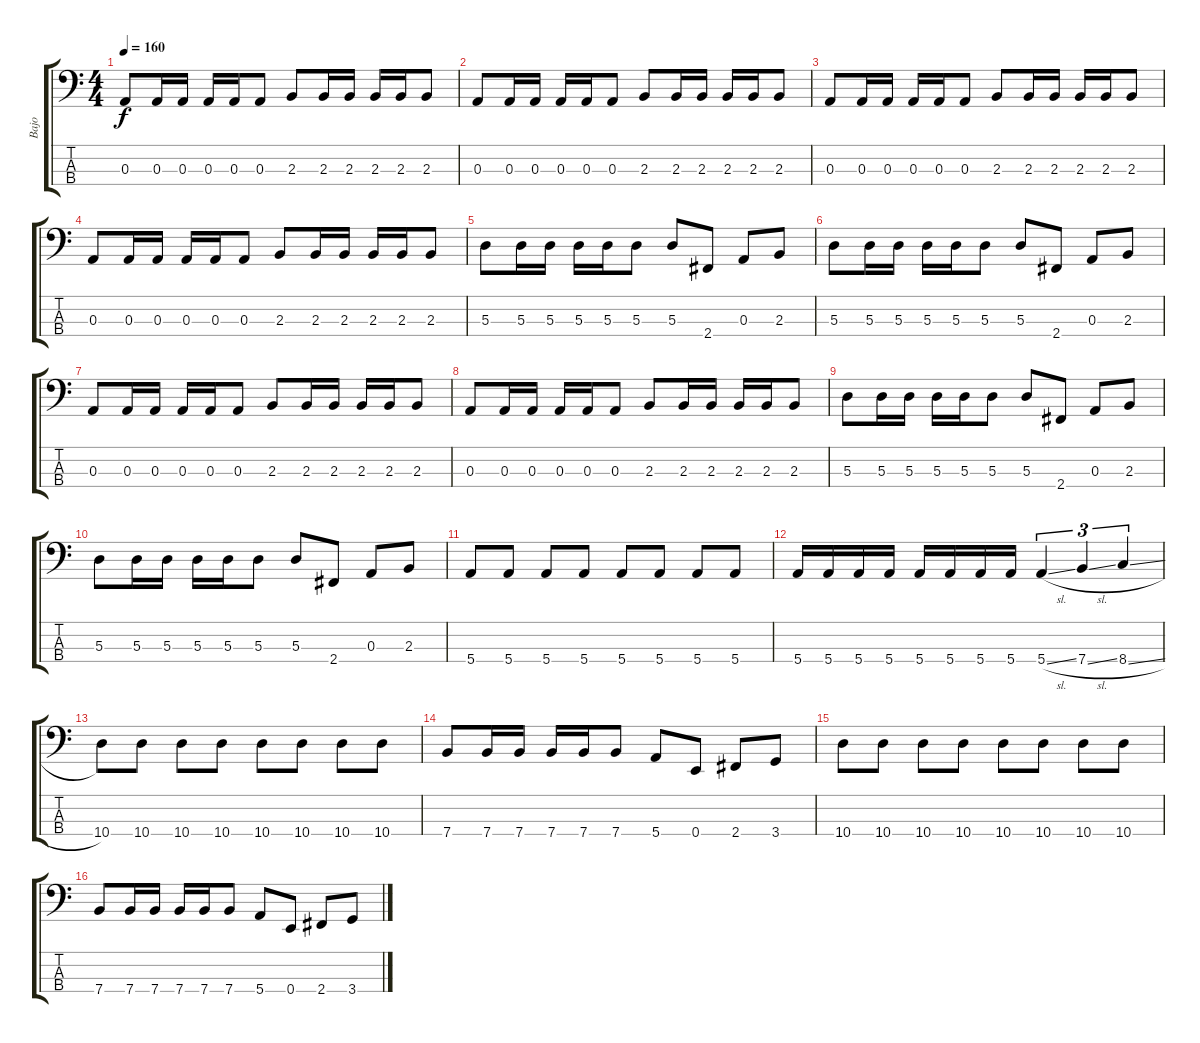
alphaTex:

\track ("Bajo" "Bajo") {instrument electricbassfinger}
\staff {score tabs}
\tuning (G2 D2 A1 E1) {hide}
\ts (4 4)
\tempo 160
\clef f4
\ks c
0.3.8{dy f} 0.3.16 0.3.16 0.3.16 0.3.16 0.3.8 2.3.8 2.3.16 2.3.16 2.3.16 2.3.16 2.3.8 |
0.3.8 0.3.16 0.3.16 0.3.16 0.3.16 0.3.8 2.3.8 2.3.16 2.3.16 2.3.16 2.3.16 2.3.8 |
0.3.8 0.3.16 0.3.16 0.3.16 0.3.16 0.3.8 2.3.8 2.3.16 2.3.16 2.3.16 2.3.16 2.3.8 |
0.3.8 0.3.16 0.3.16 0.3.16 0.3.16 0.3.8 2.3.8 2.3.16 2.3.16 2.3.16 2.3.16 2.3.8 |
5.3.8 5.3.16 5.3.16 5.3.16 5.3.16 5.3.8 5.3.8 2.4.8 0.3.8 2.3.8 |
5.3.8 5.3.16 5.3.16 5.3.16 5.3.16 5.3.8 5.3.8 2.4.8 0.3.8 2.3.8 |
0.3.8 0.3.16 0.3.16 0.3.16 0.3.16 0.3.8 2.3.8 2.3.16 2.3.16 2.3.16 2.3.16 2.3.8 |
0.3.8 0.3.16 0.3.16 0.3.16 0.3.16 0.3.8 2.3.8 2.3.16 2.3.16 2.3.16 2.3.16 2.3.8 |
5.3.8 5.3.16 5.3.16 5.3.16 5.3.16 5.3.8 5.3.8 2.4.8 0.3.8 2.3.8 |
5.3.8 5.3.16 5.3.16 5.3.16 5.3.16 5.3.8 5.3.8 2.4.8 0.3.8 2.3.8 |
5.4.8 5.4.8 5.4.8 5.4.8 5.4.8 5.4.8 5.4.8 5.4.8 |
5.4.16 5.4.16 5.4.16 5.4.16 5.4.16 5.4.16 5.4.16 5.4.16 5.4{sl}.4{tu (3 2)} 7.4{sl}.4{tu (3 2)} 8.4{sl}.4{tu (3 2)} |
10.4.8 10.4.8 10.4.8 10.4.8 10.4.8 10.4.8 10.4.8 10.4.8 |
7.4.8 7.4.16 7.4.16 7.4.16 7.4.16 7.4.8 5.4.8 0.4.8 2.4.8 3.4.8 |
10.4.8 10.4.8 10.4.8 10.4.8 10.4.8 10.4.8 10.4.8 10.4.8 |
7.4.8 7.4.16 7.4.16 7.4.16 7.4.16 7.4.8 5.4.8 0.4.8 2.4.8 3.4.8
